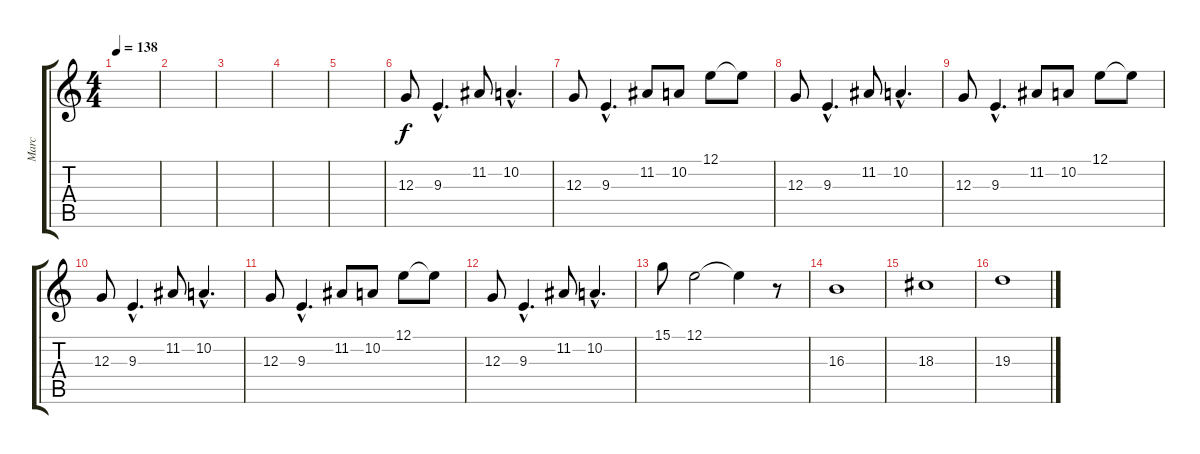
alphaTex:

\track ("Marc" "Marc") {instrument trumpet}
\staff {score tabs}
\tuning (E4 B3 G3 D3 A2 E2) {hide}
\ts (4 4)
\tempo 138
\clef g2
\ks c
|
|
|
|
|
12.3.8 9.3{hac}.4{d} 11.2.8 10.2{hac}.4{d} |
12.3.8 9.3{hac}.4{d} 11.2.8 10.2.8 12.1.8 12.1{t}.8 |
12.3.8 9.3{hac}.4{d} 11.2.8 10.2{hac}.4{d} |
12.3.8 9.3{hac}.4{d} 11.2.8 10.2.8 12.1.8 12.1{t}.8 |
12.3.8 9.3{hac}.4{d} 11.2.8 10.2{hac}.4{d} |
12.3.8 9.3{hac}.4{d} 11.2.8 10.2.8 12.1.8 12.1{t}.8 |
12.3.8 9.3{hac}.4{d} 11.2.8 10.2{hac}.4{d} |
15.1.8 12.1.2 12.1{t}.4 r.8 |
16.3.1 |
18.3.1 |
19.3.1
